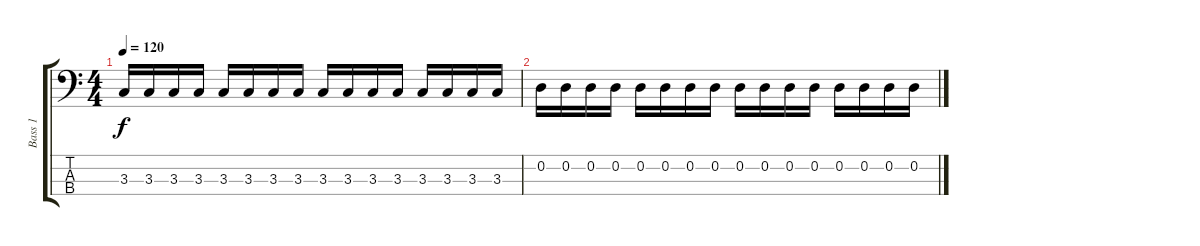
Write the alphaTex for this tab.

\track ("Bass 1" "Bass 1") {instrument electricbassfinger}
\staff {score tabs}
\tuning (G2 D2 A1 D1) {hide}
\ts (4 4)
\tempo 120
\clef f4
\ks c
3.3.16{dy f} 3.3.16 3.3.16 3.3.16 3.3.16 3.3.16 3.3.16 3.3.16 3.3.16 3.3.16 3.3.16 3.3.16 3.3.16 3.3.16 3.3.16 3.3.16 |
0.2.16 0.2.16 0.2.16 0.2.16 0.2.16 0.2.16 0.2.16 0.2.16 0.2.16 0.2.16 0.2.16 0.2.16 0.2.16 0.2.16 0.2.16 0.2.16
